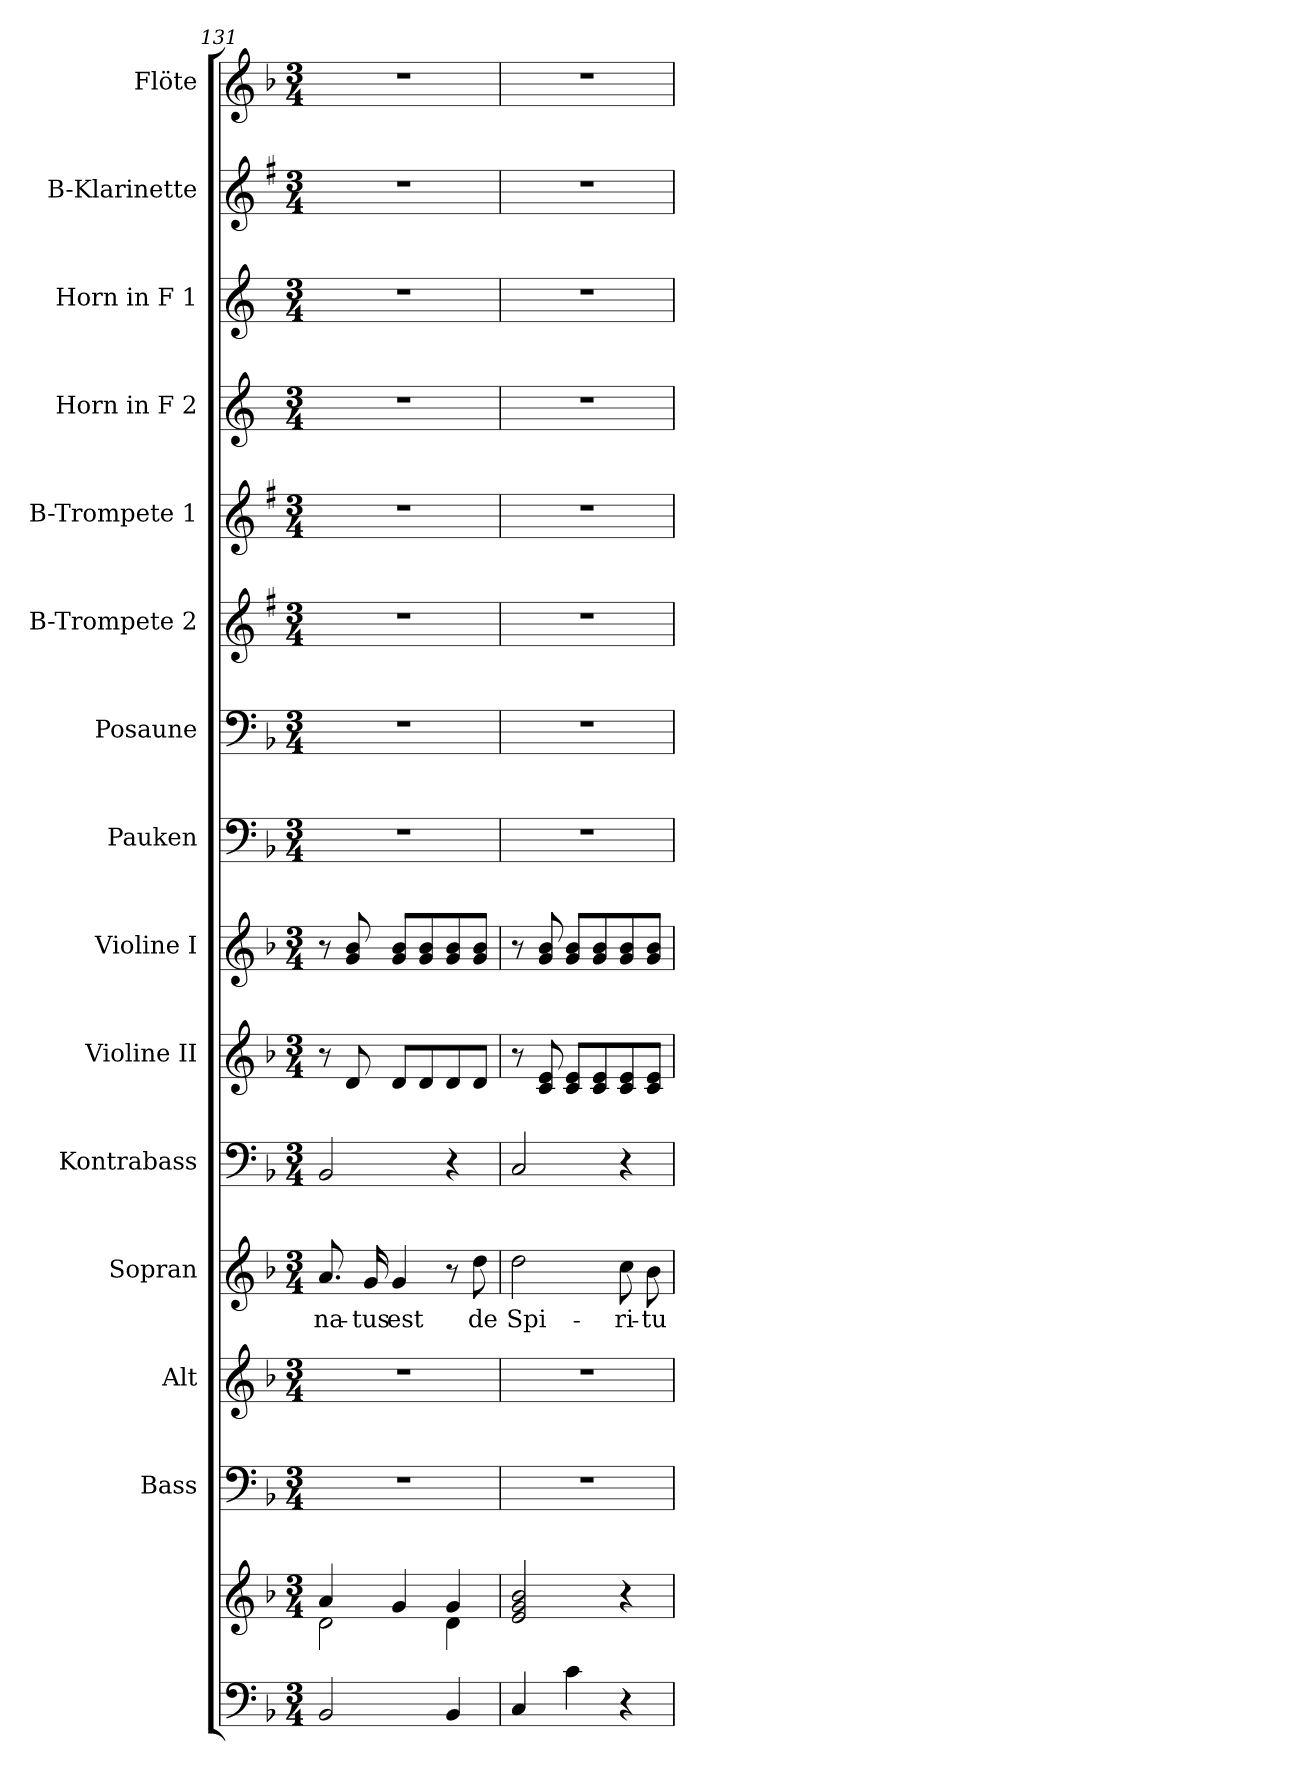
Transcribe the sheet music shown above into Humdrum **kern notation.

**kern	**kern	**kern	**kern	**kern	**text	**kern	**kern	**kern	**kern	**kern	**kern	**kern	**kern	**kern	**kern	**kern
*part15	*part15	*part14	*part13	*part12	*part12	*part11	*part10	*part9	*part8	*part7	*part6	*part5	*part4	*part3	*part2	*part1
*staff16	*staff15	*staff14	*staff13	*staff12	*staff12	*staff11	*staff10	*staff9	*staff8	*staff7	*staff6	*staff5	*staff4	*staff3	*staff2	*staff1
*	*	*I"Bass	*I"Alt	*I"Sopran	*	*I"Kontrabass	*I"Violine II	*I"Violine I	*I"Pauken	*I"Posaune	*I"B-Trompete 2	*I"B-Trompete 1	*I"Horn in F 2	*I"Horn in F 1	*I"B-Klarinette	*I"Flöte
*	*	*I'B.	*I'A.	*I'S.	*	*I'Kb.	*I'Vl. II	*I'Vl. I	*I'Pk.	*I'Pos.	*I'B Trp. 2	*I'B Trp. 1	*	*	*I'B Kl.	*I'Fl.
*clefF4	*clefG2	*clefF4	*clefG2	*clefG2	*	*clefF4	*clefG2	*clefG2	*clefF4	*clefF4	*clefG2	*clefG2	*clefG2	*clefG2	*clefG2	*clefG2
*	*	*	*	*	*	*ITrd7c12	*	*	*	*	*ITrd1c2	*ITrd1c2	*ITrd4c7	*ITrd4c7	*ITrd1c2	*
*k[b-]	*k[b-]	*k[b-]	*k[b-]	*k[b-]	*	*k[b-]	*k[b-]	*k[b-]	*k[b-]	*k[b-]	*k[b-]	*k[b-]	*k[b-]	*k[b-]	*k[b-]	*k[b-]
*F:	*F:	*F:	*F:	*F:	*	*F:	*F:	*F:	*F:	*F:	*F:	*F:	*F:	*F:	*F:	*F:
*M3/4	*M3/4	*M3/4	*M3/4	*M3/4	*	*M3/4	*M3/4	*M3/4	*M3/4	*M3/4	*M3/4	*M3/4	*M3/4	*M3/4	*M3/4	*M3/4
=131	=131	=131	=131	=131	=131	=131	=131	=131	=131	=131	=131	=131	=131	=131	=131	=131
*	*^	*	*	*	*	*	*	*	*	*	*	*	*	*	*	*
!	!	!	!	!	!	!LO:LY:b	!	!	!	!	!	!	!	!	!	!	!
2BB-/	4a/	2d\	2.r	2.r	8.a/	-na-	2BBB-/	8r	8r	2.r	2.r	2.r	2.r	2.r	2.r	2.r	2.r
.	.	.	.	.	.	.	.	8d/	8g/ 8b-/	.	.	.	.	.	.	.	.
!	!	!	!	!	!	!LO:LY:b	!	!	!	!	!	!	!	!	!	!	!
.	.	.	.	.	16g/	-tus	.	.	.	.	.	.	.	.	.	.	.
!	!	!	!	!	!	!LO:LY:b	!	!	!	!	!	!	!	!	!	!	!
.	4g/	.	.	.	4g/	est	.	8d/L	8g/ 8b-/L	.	.	.	.	.	.	.	.
.	.	.	.	.	.	.	.	8d/	8g/ 8b-/	.	.	.	.	.	.	.	.
4BB-/	4g/	4d\	.	.	8r	.	4r	8d/	8g/ 8b-/	.	.	.	.	.	.	.	.
!	!	!	!	!	!	!LO:LY:b	!	!	!	!	!	!	!	!	!	!	!
.	.	.	.	.	8dd\	de	.	8d/J	8g/ 8b-/J	.	.	.	.	.	.	.	.
*	*v	*v	*	*	*	*	*	*	*	*	*	*	*	*	*	*	*
=132	=132	=132	=132	=132	=132	=132	=132	=132	=132	=132	=132	=132	=132	=132	=132	=132
!	!	!	!	!	!LO:LY:b	!	!	!	!	!	!	!	!	!	!	!
4C/	2e/ 2g/ 2b-/	2.r	2.r	2dd\	Spi-	2CC/	8r	8r	2.r	2.r	2.r	2.r	2.r	2.r	2.r	2.r
.	.	.	.	.	.	.	8c/ 8e/	8g/ 8b-/	.	.	.	.	.	.	.	.
4c\	.	.	.	.	.	.	8c/ 8e/L	8g/ 8b-/L	.	.	.	.	.	.	.	.
.	.	.	.	.	.	.	8c/ 8e/	8g/ 8b-/	.	.	.	.	.	.	.	.
!	!	!	!	!	!LO:LY:b	!	!	!	!	!	!	!	!	!	!	!
4r	4r	.	.	8cc\	-ri-	4r	8c/ 8e/	8g/ 8b-/	.	.	.	.	.	.	.	.
!	!	!	!	!	!LO:LY:b	!	!	!	!	!	!	!	!	!	!	!
.	.	.	.	8b-\	-tu	.	8c/ 8e/J	8g/ 8b-/J	.	.	.	.	.	.	.	.
=	=	=	=	=	=	=	=	=	=	=	=	=	=	=	=	=
*-	*-	*-	*-	*-	*-	*-	*-	*-	*-	*-	*-	*-	*-	*-	*-	*-
